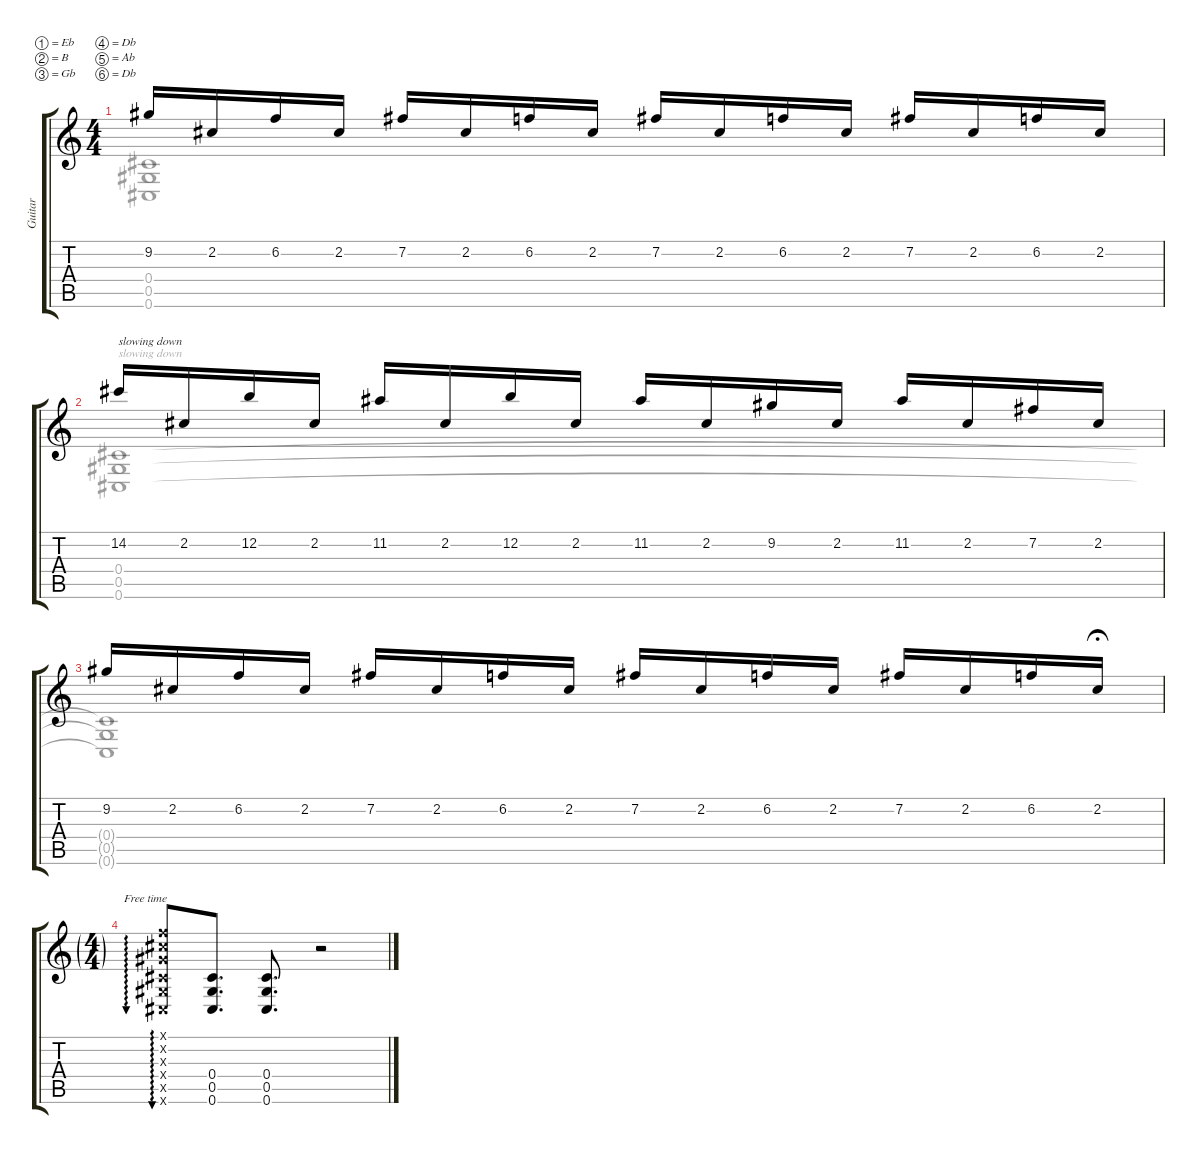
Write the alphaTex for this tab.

\defaultSystemsLayout 4
\hideDynamics
\bracketExtendMode groupsimilarinstruments
\otherSystemsTrackNameOrientation horizontal
\track ("Steel Guitar" "Guitar") {instrument acousticguitarsteel}
\staff {score tabs}
\tuning (Eb4 B3 Gb3 Db3 Ab2 Db2)
\voice
\ts (4 4)
\tempo (120 hide)
\clef g2
\ks c
9.2{acc #}.16{dy mf beam Up} 2.2{acc #}.16{beam Up} 6.2.16{beam Up} 2.2{acc #}.16{beam Up} 7.2{acc #}.16{beam Up} 2.2{acc #}.16{beam Up} 6.2.16{beam Up} 2.2{acc #}.16{beam Up} 7.2{acc #}.16{beam Up} 2.2{acc #}.16{beam Up} 6.2.16{beam Up} 2.2{acc #}.16{beam Up} 7.2{acc #}.16{beam Up} 2.2{acc #}.16{beam Up} 6.2.16{beam Up} 2.2{acc #}.16{beam Up} |
14.2{acc #}.16{txt "slowing down" beam Up} 2.2{acc #}.16{beam Up} 12.2.16{beam Up} 2.2{acc #}.16{beam Up} 11.2{acc #}.16{beam Up} 2.2{acc #}.16{beam Up} 12.2.16{beam Up} 2.2{acc #}.16{beam Up} 11.2{acc #}.16{beam Up} 2.2{acc #}.16{beam Up} 9.2{acc #}.16{beam Up} 2.2{acc #}.16{beam Up} 11.2{acc #}.16{beam Up} 2.2{acc #}.16{beam Up} 7.2{acc #}.16{beam Up} 2.2{acc #}.16{beam Up} |
9.2{acc #}.16{beam Up} 2.2{acc #}.16{beam Up} 6.2.16{beam Up} 2.2{acc #}.16{beam Up} 7.2{acc #}.16{beam Up} 2.2{acc #}.16{beam Up} 6.2.16{beam Up} 2.2{acc #}.16{beam Up} 7.2{acc #}.16{beam Up} 2.2{acc #}.16{beam Up} 6.2.16{beam Up} 2.2{acc #}.16{beam Up} 7.2{acc #}.16{beam Up} 2.2{acc #}.16{beam Up} 6.2.16{beam Up} 2.2{acc #}.16{fermata (medium 0.97) beam Up} |
\ft
(2.1{x} 2.2{x acc #} 2.3{x acc #} 0.4{x acc #} 0.5{x acc #} 0.6{x acc #}).8{au 0 beam Up} (0.6{acc #} 0.5{acc #} 0.4{acc #}).8{d beam Up} (0.4{acc #} 0.5{acc #} 0.6{acc #}).8{d beam Up} r.2{beam Up}
\voice
\clef g2
\ottava regular
\simile none
\ks c
(0.6{t acc #} 0.5{t acc #} 0.4{t acc #}).1{dy mf beam Down} |
(0.6{acc #} 0.5{acc #} 0.4{acc #}).1{txt "slowing down" beam Down} |
(0.6{t acc #} 0.5{t acc #} 0.4{t acc #}).1{beam Down} |
